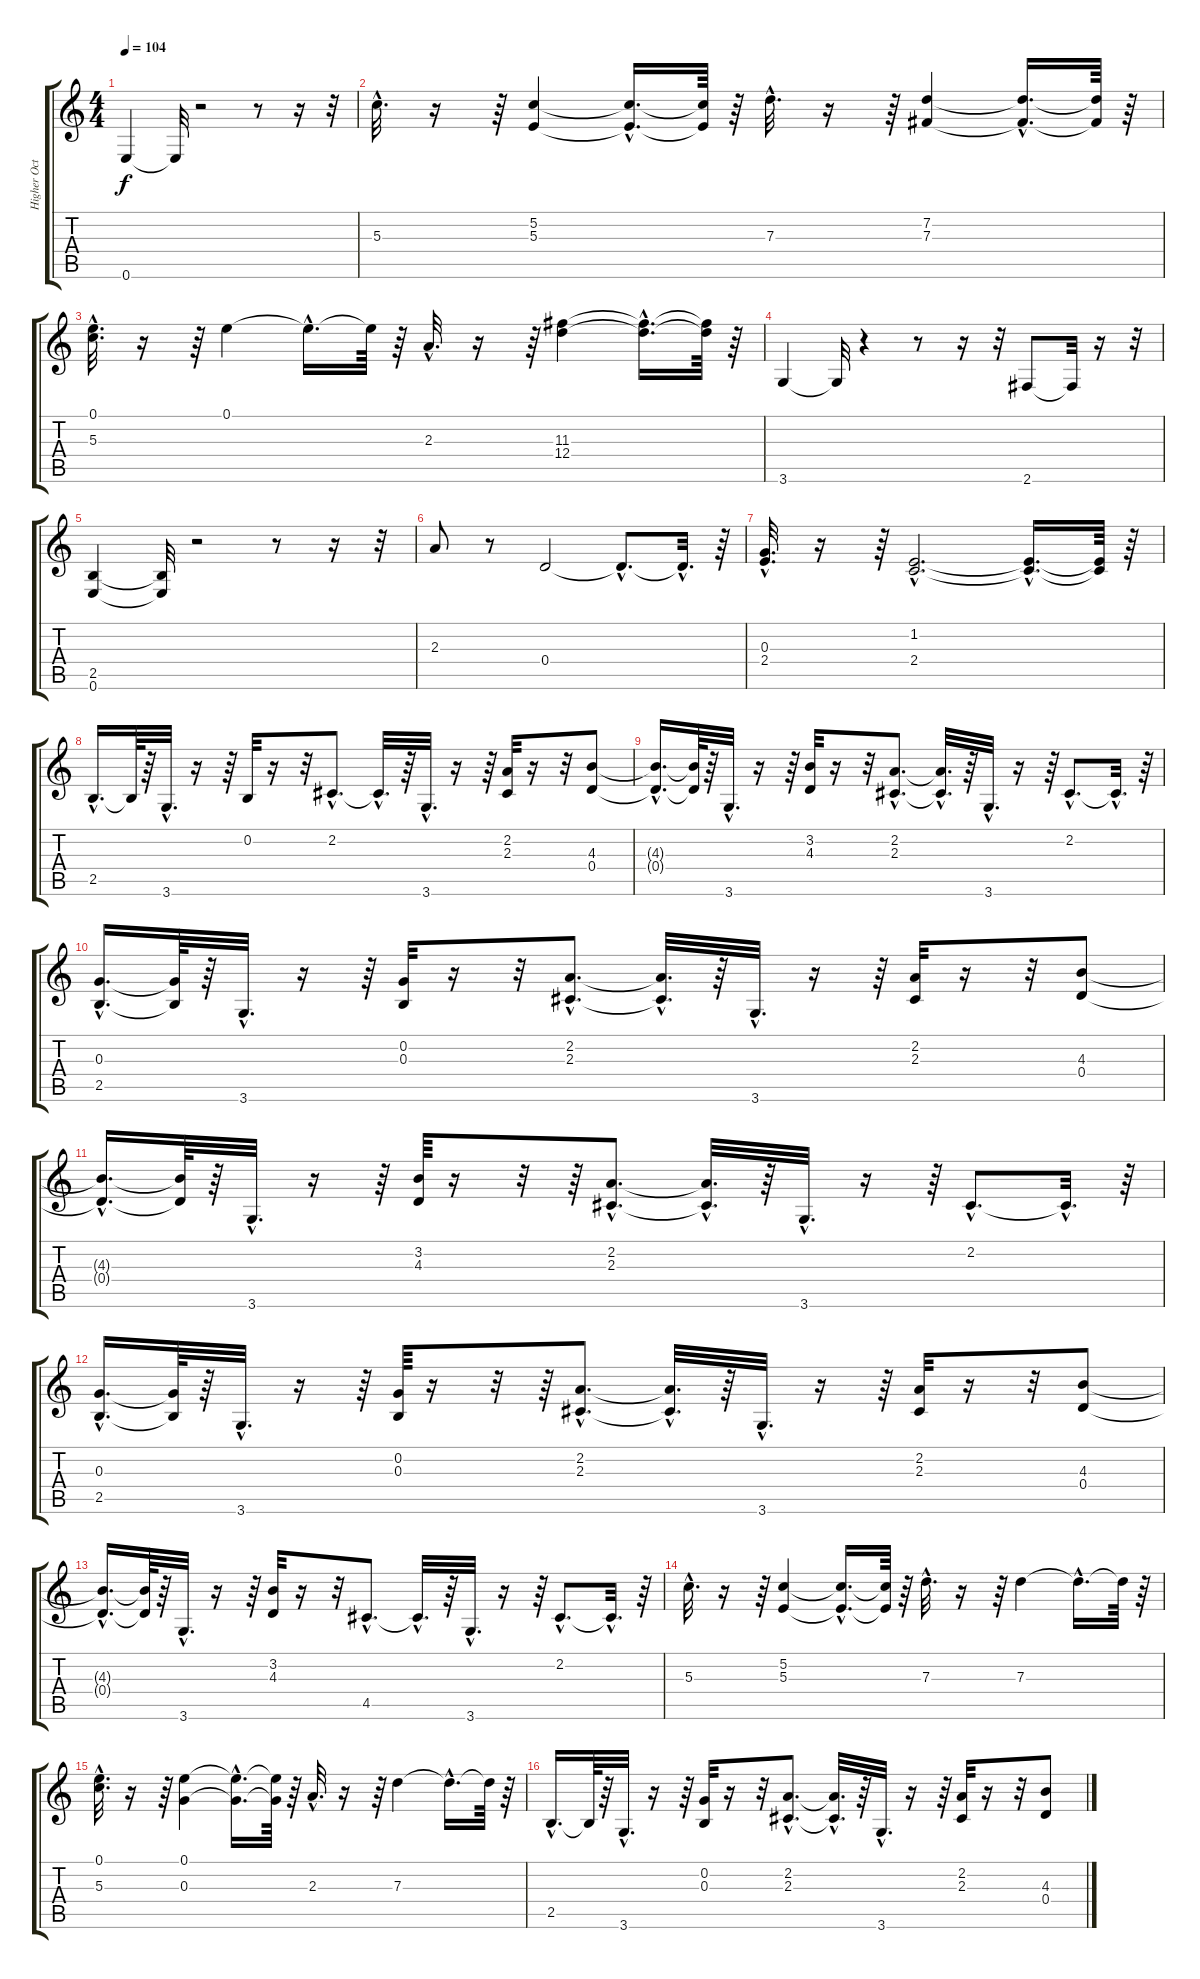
\track ("Higher Octave Piano" "Higher Oct") {instrument fx3crystal}
\staff {score tabs}
\tuning (E5 B3 G4 D4 A3 E3) {hide}
\ts (4 4)
\tempo 104
\clef g2
\ks c
0.6.4{dy f} 0.6{t}.32 r.2 r.8 r.16 r.32 |
5.3{hac}.32{d} r.16 r.64 (5.2 5.3).4 (5.2{hac t} 5.3{hac t}).16{d} (5.2{t} 5.3{t}).64 r.64 7.3{hac}.32{d} r.16 r.64 (7.2 7.3).4 (7.2{hac t} 7.3{hac t}).16{d} (7.2{t} 7.3{t}).64 r.64 |
(0.1{hac} 5.3{hac}).32{d} r.16 r.64 0.1.4 0.1{hac t}.16{d} 0.1{t}.64 r.64 2.3{hac}.32{d} r.16 r.64 (11.3 12.4).4 (11.3{hac t} 12.4{hac t}).16{d} (11.3{t} 12.4{t}).64 r.64 |
3.6.4 3.6{t}.32 r.4 r.8 r.16 r.32 2.6.8 2.6{t}.32 r.16 r.32 |
(2.5 0.6).4 (2.5{t} 0.6{t}).32 r.2 r.8 r.16 r.32 |
2.3.8 r.8 0.4.2 0.4{hac t}.8{d} 0.4{hac t}.32{d} r.64 |
(0.3{hac} 2.4{hac}).32{d} r.16 r.64 (1.2{hac} 2.4{hac}).2{d} (1.2{hac t} 2.4{hac t}).16{d} (1.2{t} 2.4{t}).64 r.64 |
2.5{hac}.16{d} 2.5{t}.64 r.64 3.6{hac}.32{d} r.16 r.64 0.2.32 r.16 r.32 2.2{hac}.8{d} 2.2{hac t}.32{d} r.64 3.6{hac}.32{d} r.16 r.64 (2.2 2.3).32 r.16 r.32 (4.3 0.4).8 |
(4.3{hac t} 0.4{hac t}).16{d} (4.3{t} 0.4{t}).64 r.64 3.6{hac}.32{d} r.16 r.64 (3.2 4.3).32 r.16 r.32 (2.2{hac} 2.3{hac}).8{d} (2.2{hac t} 2.3{hac t}).32{d} r.64 3.6{hac}.32{d} r.16 r.64 2.2{hac}.8{d} 2.2{hac t}.32{d} r.64 |
(0.3{hac} 2.5{hac}).16{d} (0.3{t} 2.5{t}).64 r.64 3.6{hac}.32{d} r.16 r.64 (0.2 0.3).32 r.16 r.32 (2.2{hac} 2.3{hac}).8{d} (2.2{hac t} 2.3{hac t}).32{d} r.64 3.6{hac}.32{d} r.16 r.64 (2.2 2.3).32 r.16 r.32 (4.3 0.4).8 |
(4.3{hac t} 0.4{hac t}).16{d} (4.3{t} 0.4{t}).64 r.64 3.6{hac}.32{d} r.16 r.64 (3.2 4.3).64 r.16 r.32 r.64 (2.2{hac} 2.3{hac}).8{d} (2.2{hac t} 2.3{hac t}).32{d} r.64 3.6{hac}.32{d} r.16 r.64 2.2{hac}.8{d} 2.2{hac t}.32{d} r.64 |
(0.3{hac} 2.5{hac}).16{d} (0.3{t} 2.5{t}).64 r.64 3.6{hac}.32{d} r.16 r.64 (0.2 0.3).64 r.16 r.32 r.64 (2.2{hac} 2.3{hac}).8{d} (2.2{hac t} 2.3{hac t}).32{d} r.64 3.6{hac}.32{d} r.16 r.64 (2.2 2.3).32 r.16 r.32 (4.3 0.4).8 |
(4.3{hac t} 0.4{hac t}).16{d} (4.3{t} 0.4{t}).64 r.64 3.6{hac}.32{d} r.16 r.64 (3.2 4.3).32 r.16 r.32 4.5{hac}.8{d} 4.5{hac t}.32{d} r.64 3.6{hac}.32{d} r.16 r.64 2.2{hac}.8{d} 2.2{hac t}.32{d} r.64 |
5.3{hac}.32{d} r.16 r.64 (5.2 5.3).4 (5.2{hac t} 5.3{hac t}).16{d} (5.2{t} 5.3{t}).64 r.64 7.3{hac}.32{d} r.16 r.64 7.3.4 7.3{hac t}.16{d} 7.3{t}.64 r.64 |
(0.1{hac} 5.3{hac}).32{d} r.16 r.64 (0.1 0.3).4 (0.1{hac t} 0.3{hac t}).16{d} (0.1{t} 0.3{t}).64 r.64 2.3{hac}.32{d} r.16 r.64 7.3.4 7.3{hac t}.16{d} 7.3{t}.64 r.64 |
2.5{hac}.16{d} 2.5{t}.64 r.64 3.6{hac}.32{d} r.16 r.64 (0.2 0.3).32 r.16 r.32 (2.2{hac} 2.3{hac}).8{d} (2.2{hac t} 2.3{hac t}).32{d} r.64 3.6{hac}.32{d} r.16 r.64 (2.2 2.3).32 r.16 r.32 (4.3 0.4).8
